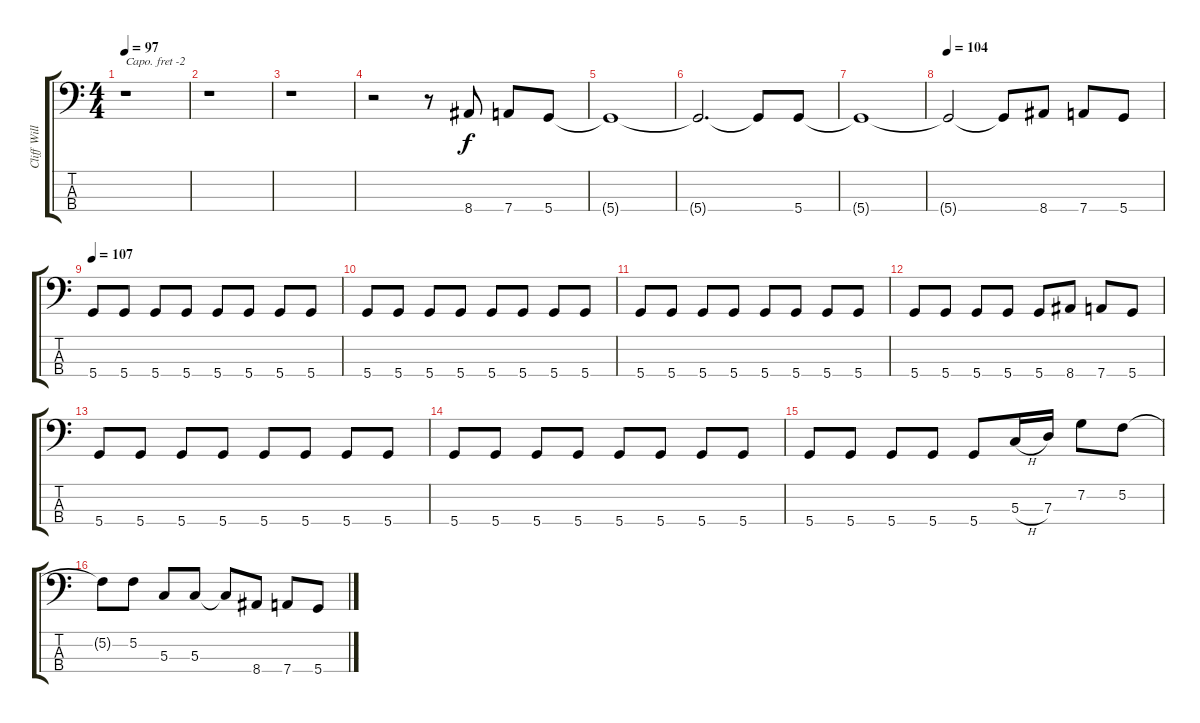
\track ("Cliff Williams" "Cliff Will") {instrument electricbasspick}
\staff {score tabs}
\capo -2
\tuning (G2 D2 A1 E1) {hide}
\ts (4 4)
\tempo 97
\clef f4
\ks c
r.1{dy f} |
r.1 |
r.1 |
r.2 r.8 8.4.8 7.4.8 5.4.8 |
5.4{t}.1 |
5.4{t}.2{d} 5.4{t}.8 5.4.8 |
5.4{t}.1 |
\tempo 104
5.4{t}.2 5.4{t}.8 8.4.8 7.4.8 5.4.8 |
\tempo 107
5.4.8 5.4.8 5.4.8 5.4.8 5.4.8 5.4.8 5.4.8 5.4.8 |
5.4.8 5.4.8 5.4.8 5.4.8 5.4.8 5.4.8 5.4.8 5.4.8 |
5.4.8 5.4.8 5.4.8 5.4.8 5.4.8 5.4.8 5.4.8 5.4.8 |
5.4.8 5.4.8 5.4.8 5.4.8 5.4.8 8.4.8 7.4.8 5.4.8 |
5.4.8 5.4.8 5.4.8 5.4.8 5.4.8 5.4.8 5.4.8 5.4.8 |
5.4.8 5.4.8 5.4.8 5.4.8 5.4.8 5.4.8 5.4.8 5.4.8 |
5.4.8 5.4.8 5.4.8 5.4.8 5.4.8 5.3{h}.16 7.3.16 7.2.8 5.2.8 |
5.2{t}.8 5.2.8 5.3.8 5.3.8 5.3{t}.8 8.4.8 7.4.8 5.4.8
